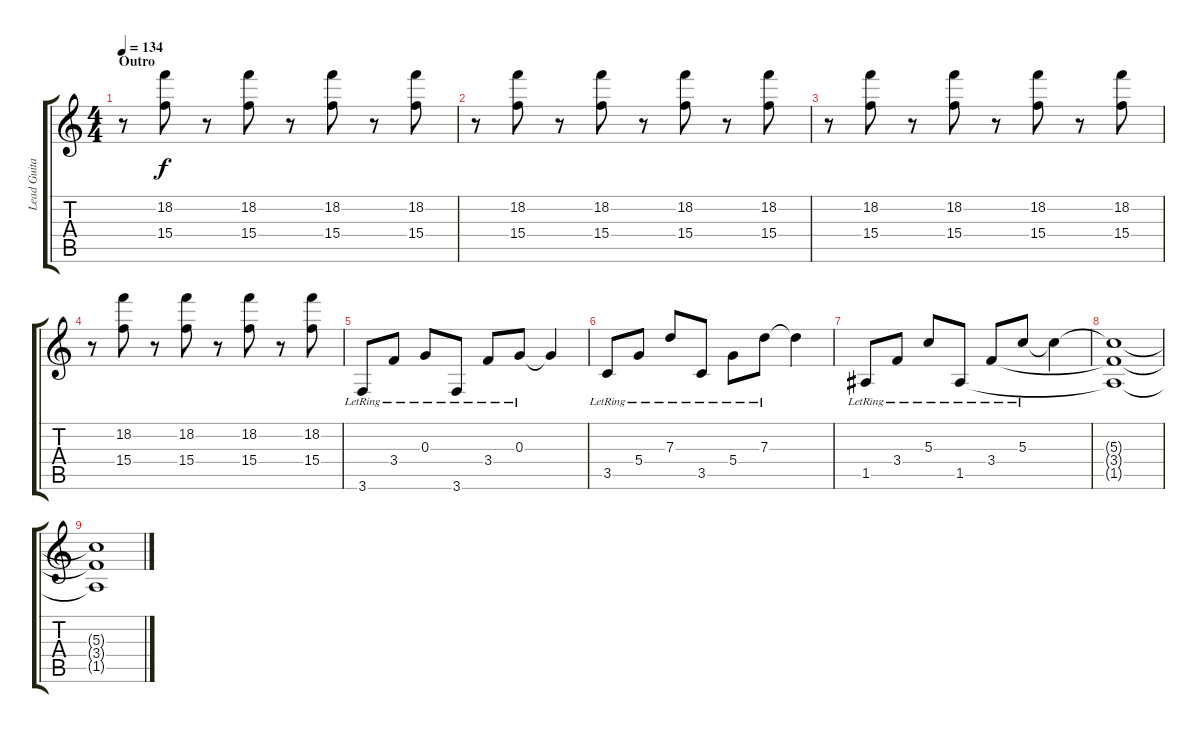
\track ("Lead Guitar" "Lead Guita") {instrument distortionguitar}
\staff {score tabs}
\tuning (E4 B3 G3 D3 A2 D2) {hide}
\ts (4 4)
\section ("" "Outro")
\tempo 134
\clef g2
\ks c
r.8{dy f} (18.2 15.4).8 r.8 (18.2 15.4).8 r.8 (18.2 15.4).8 r.8 (18.2 15.4).8 |
r.8 (18.2 15.4).8 r.8 (18.2 15.4).8 r.8 (18.2 15.4).8 r.8 (18.2 15.4).8 |
r.8 (18.2 15.4).8 r.8 (18.2 15.4).8 r.8 (18.2 15.4).8 r.8 (18.2 15.4).8 |
r.8 (18.2 15.4).8 r.8 (18.2 15.4).8 r.8 (18.2 15.4).8 r.8 (18.2 15.4).8 |
3.6{lr}.8 3.4{lr}.8 0.3{lr}.8 3.6{lr}.8 3.4{lr}.8 0.3{lr}.8 0.3{t}.4 |
3.5{lr}.8 5.4{lr}.8 7.3{lr}.8 3.5{lr}.8 5.4{lr}.8 7.3{lr}.8 7.3{t}.4 |
1.5{lr}.8 3.4{lr}.8 5.3{lr}.8 1.5{lr}.8 3.4{lr}.8 5.3{lr}.8 5.3{t}.4 |
(5.3{t} 3.4{t} 1.5{t}).1 |
(5.3{t} 3.4{t} 1.5{t}).1
